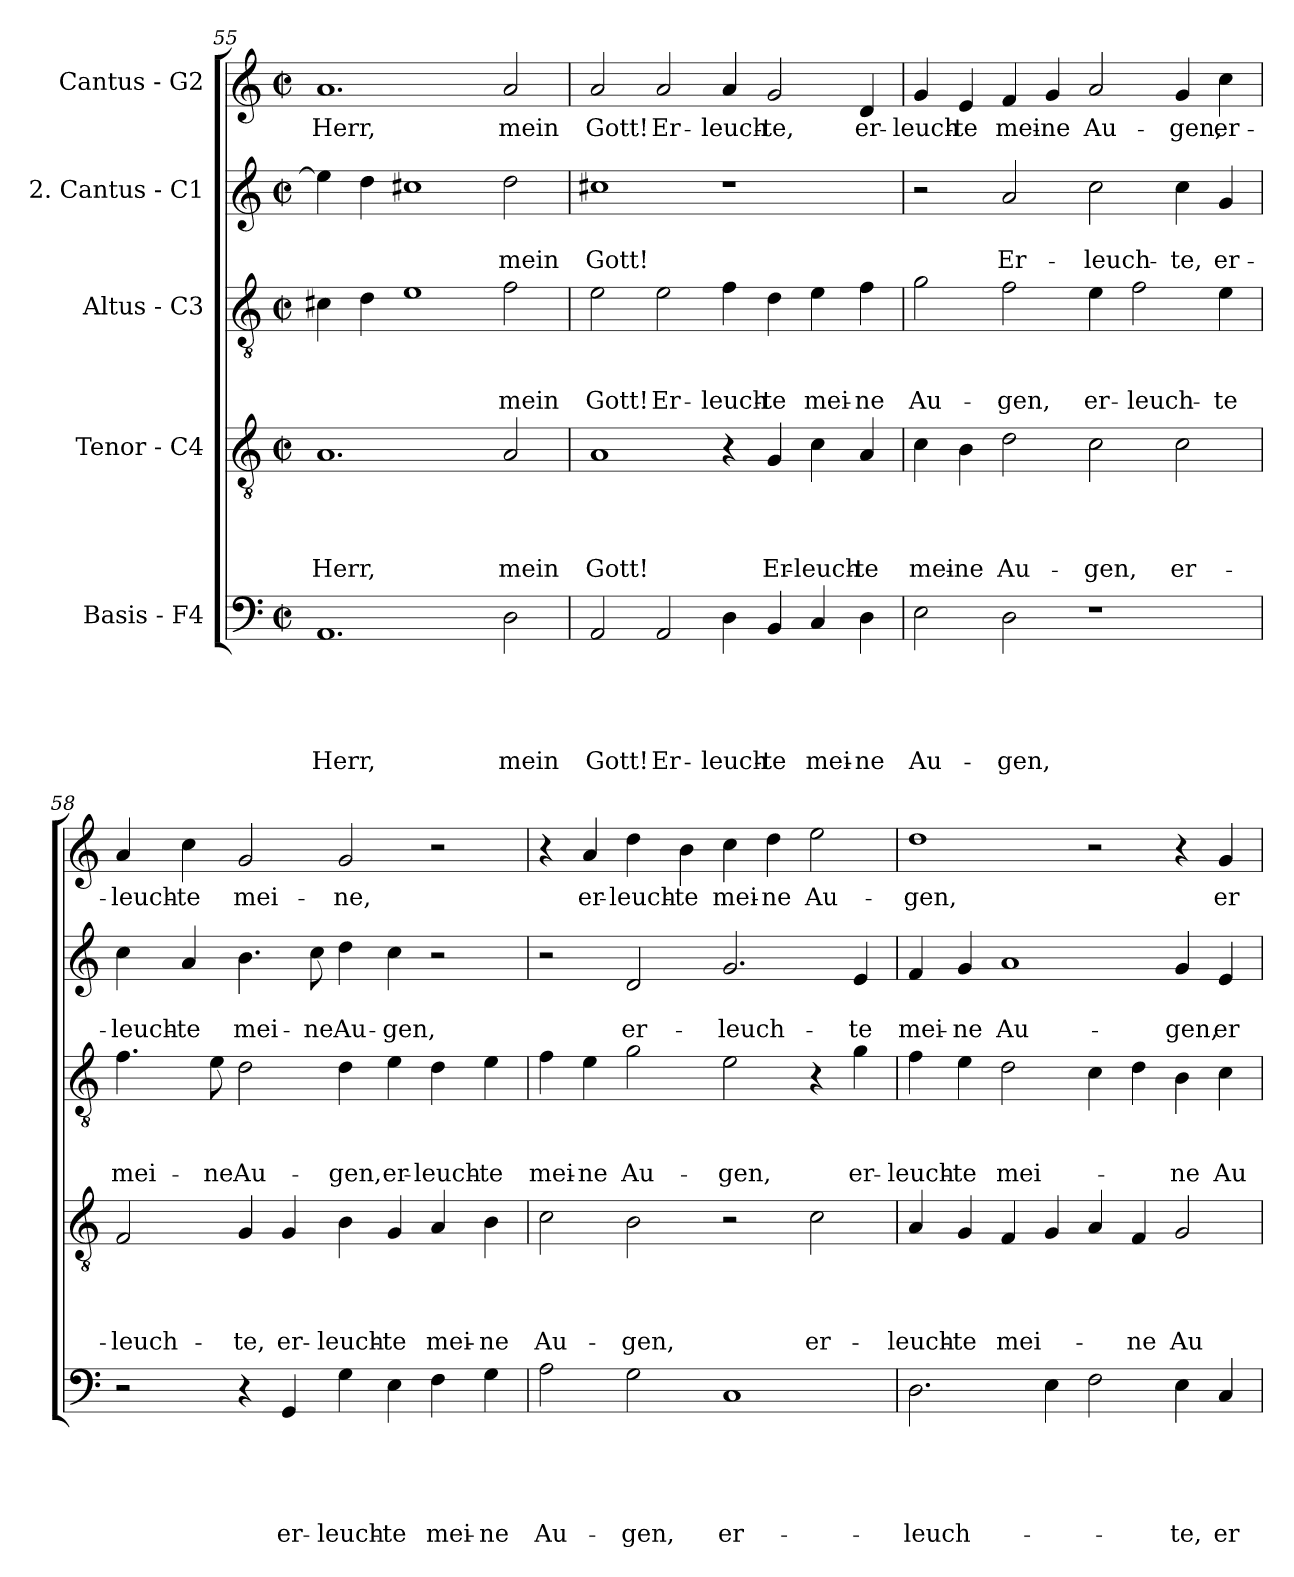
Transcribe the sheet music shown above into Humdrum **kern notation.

**kern	**text	**text	**text	**text	**text	**kern	**text	**text	**text	**text	**kern	**text	**text	**text	**kern	**text	**text	**kern	**text
*part5	*part5	*part5	*part5	*part5	*part5	*part4	*part4	*part4	*part4	*part4	*part3	*part3	*part3	*part3	*part2	*part2	*part2	*part1	*part1
*staff5	*staff5	*staff5	*staff5	*staff5	*staff5	*staff4	*staff4	*staff4	*staff4	*staff4	*staff3	*staff3	*staff3	*staff3	*staff2	*staff2	*staff2	*staff1	*staff1
*I"Basis - F4	*	*	*	*	*	*I"Tenor - C4	*	*	*	*	*I"Altus - C3	*	*	*	*I"2. Cantus - C1	*	*	*I"Cantus - G2	*
*clefF4	*	*	*	*	*	*clefGv2	*	*	*	*	*clefGv2	*	*	*	*clefG2	*	*	*clefG2	*
*k[]	*	*	*	*	*	*k[]	*	*	*	*	*k[]	*	*	*	*k[]	*	*	*k[]	*
*C:	*	*	*	*	*	*C:	*	*	*	*	*C:	*	*	*	*C:	*	*	*C:	*
*M2/2	*	*	*	*	*	*M2/2	*	*	*	*	*M2/2	*	*	*	*M2/2	*	*	*M2/2	*
*met(c|)	*	*	*	*	*	*met(c|)	*	*	*	*	*met(c|)	*	*	*	*met(c|)	*	*	*met(c|)	*
=55	=55	=55	=55	=55	=55	=55	=55	=55	=55	=55	=55	=55	=55	=55	=55	=55	=55	=55	=55
!	!	!	!	!	!LO:LY:b	!	!	!	!	!LO:LY:b	!	!	!	!	!	!	!	!	!LO:LY:b
1.AA	.	.	.	.	Herr,	1.A	.	.	.	Herr,	4c#X\	.	.	.	4ee\]	.	.	1.a	Herr,
.	.	.	.	.	.	.	.	.	.	.	4d\	.	.	.	4dd\	.	.	.	.
.	.	.	.	.	.	.	.	.	.	.	1e	.	.	.	1cc#X	.	.	.	.
!	!	!	!	!	!LO:LY:b	!	!	!	!	!LO:LY:b	!	!	!	!LO:LY:b	!	!	!LO:LY:b	!	!LO:LY:b
2D\	.	.	.	.	mein	2A/	.	.	.	mein	2f\	.	.	mein	2dd\	.	mein	2a/	mein
!!LO:PB:g=z
=56	=56	=56	=56	=56	=56	=56	=56	=56	=56	=56	=56	=56	=56	=56	=56	=56	=56	=56	=56
!	!	!	!	!	!LO:LY:b	!	!	!	!	!LO:LY:b	!	!	!	!LO:LY:b	!	!	!LO:LY:b	!	!LO:LY:b
2AA/	.	.	.	.	Gott!	1A	.	.	.	Gott!	2e\	.	.	Gott!	1cc#X	.	Gott!	2a/	Gott!
!	!	!	!	!	!LO:LY:b	!	!	!	!	!	!	!	!	!LO:LY:b	!	!	!	!	!LO:LY:b
2AA/	.	.	.	.	Er-	.	.	.	.	.	2e\	.	.	Er-	.	.	.	2a/	Er-
!	!	!	!	!	!LO:LY:b	!	!	!	!	!	!	!	!	!LO:LY:b	!	!	!	!	!LO:LY:b
4D\	.	.	.	.	-leuch-	4r	.	.	.	.	4f\	.	.	-leuch-	1r	.	.	4a/	-leuch-
!	!	!	!	!	!LO:LY:b	!	!	!	!	!LO:LY:b	!	!	!	!LO:LY:b	!	!	!	!	!LO:LY:b
4BB/	.	.	.	.	-te	4G/	.	.	.	Er-	4d\	.	.	-te	.	.	.	2g/	-te,
!	!	!	!	!	!LO:LY:b	!	!	!	!	!LO:LY:b	!	!	!	!LO:LY:b	!	!	!	!	!
4C/	.	.	.	.	mei-	4c\	.	.	.	-leuch-	4e\	.	.	mei-	.	.	.	.	.
!	!	!	!	!	!LO:LY:b	!	!	!	!	!LO:LY:b	!	!	!	!LO:LY:b	!	!	!	!	!LO:LY:b
4D\	.	.	.	.	-ne	4A/	.	.	.	-te	4f\	.	.	-ne	.	.	.	4d/	er-
=57	=57	=57	=57	=57	=57	=57	=57	=57	=57	=57	=57	=57	=57	=57	=57	=57	=57	=57	=57
!	!	!	!	!	!LO:LY:b	!	!	!	!	!LO:LY:b	!	!	!	!LO:LY:b	!	!	!	!	!LO:LY:b
2E\	.	.	.	.	Au-	4c\	.	.	.	mei-	2g\	.	.	Au-	2r	.	.	4g/	-leuch-
!	!	!	!	!	!	!	!	!	!	!LO:LY:b	!	!	!	!	!	!	!	!	!LO:LY:b
.	.	.	.	.	.	4B\	.	.	.	-ne	.	.	.	.	.	.	.	4e/	-te
!	!	!	!	!	!LO:LY:b	!	!	!	!	!LO:LY:b	!	!	!	!LO:LY:b	!	!	!LO:LY:b	!	!LO:LY:b
2D\	.	.	.	.	-gen,	2d\	.	.	.	Au-	2f\	.	.	-gen,	2a/	.	Er-	4f/	mei-
!	!	!	!	!	!	!	!	!	!	!	!	!	!	!	!	!	!	!	!LO:LY:b
.	.	.	.	.	.	.	.	.	.	.	.	.	.	.	.	.	.	4g/	-ne
!	!	!	!	!	!	!	!	!	!	!LO:LY:b	!	!	!	!LO:LY:b	!	!	!LO:LY:b	!	!LO:LY:b
1r	.	.	.	.	.	2c\	.	.	.	-gen,	4e\	.	.	er-	2cc\	.	-leuch-	2a/	Au-
!	!	!	!	!	!	!	!	!	!	!	!	!	!	!LO:LY:b	!	!	!	!	!
.	.	.	.	.	.	.	.	.	.	.	2f\	.	.	-leuch-	.	.	.	.	.
!	!	!	!	!	!	!	!	!	!	!LO:LY:b	!	!	!	!	!	!	!LO:LY:b	!	!LO:LY:b
.	.	.	.	.	.	2c\	.	.	.	er-	.	.	.	.	4cc\	.	-te,	4g/	-gen,
!	!	!	!	!	!	!	!	!	!	!	!	!	!	!LO:LY:b	!	!	!LO:LY:b	!	!LO:LY:b
.	.	.	.	.	.	.	.	.	.	.	4e\	.	.	-te	4g/	.	er-	4cc\	er-
=58	=58	=58	=58	=58	=58	=58	=58	=58	=58	=58	=58	=58	=58	=58	=58	=58	=58	=58	=58
!	!	!	!	!	!	!	!	!	!	!LO:LY:b	!	!	!	!LO:LY:b	!	!	!LO:LY:b	!	!LO:LY:b
2r	.	.	.	.	.	2F/	.	.	.	-leuch-	4.f\	.	.	mei-	4cc\	.	-leuch-	4a/	-leuch-
!	!	!	!	!	!	!	!	!	!	!	!	!	!	!	!	!	!LO:LY:b	!	!LO:LY:b
.	.	.	.	.	.	.	.	.	.	.	.	.	.	.	4a/	.	-te	4cc\	-te
!	!	!	!	!	!	!	!	!	!	!	!	!	!	!LO:LY:b	!	!	!	!	!
.	.	.	.	.	.	.	.	.	.	.	8e\	.	.	-ne	.	.	.	.	.
!	!	!	!	!	!	!	!	!	!	!LO:LY:b	!	!	!	!LO:LY:b	!	!	!LO:LY:b	!	!LO:LY:b
4r	.	.	.	.	.	4G/	.	.	.	-te,	2d\	.	.	Au-	4.b\	.	mei-	2g/	mei-
!	!	!	!	!	!LO:LY:b	!	!	!	!	!LO:LY:b	!	!	!	!	!	!	!	!	!
4GG/	.	.	.	.	er-	4G/	.	.	.	er-	.	.	.	.	.	.	.	.	.
!	!	!	!	!	!	!	!	!	!	!	!	!	!	!	!	!	!LO:LY:b	!	!
.	.	.	.	.	.	.	.	.	.	.	.	.	.	.	8cc\	.	-ne	.	.
!	!	!	!	!	!LO:LY:b	!	!	!	!	!LO:LY:b	!	!	!	!LO:LY:b	!	!	!LO:LY:b	!	!LO:LY:b
4G\	.	.	.	.	-leuch-	4B\	.	.	.	-leuch-	4d\	.	.	-gen,	4dd\	.	Au-	2g/	-ne,
!	!	!	!	!	!LO:LY:b	!	!	!	!	!LO:LY:b	!	!	!	!LO:LY:b	!	!	!LO:LY:b	!	!
4E\	.	.	.	.	-te	4G/	.	.	.	-te	4e\	.	.	er-	4cc\	.	-gen,	.	.
!	!	!	!	!	!LO:LY:b	!	!	!	!	!LO:LY:b	!	!	!	!LO:LY:b	!	!	!	!	!
4F\	.	.	.	.	mei-	4A/	.	.	.	mei-	4d\	.	.	-leuch-	2r	.	.	2r	.
!	!	!	!	!	!LO:LY:b	!	!	!	!	!LO:LY:b	!	!	!	!LO:LY:b	!	!	!	!	!
4G\	.	.	.	.	-ne	4B\	.	.	.	-ne	4e\	.	.	-te	.	.	.	.	.
=59	=59	=59	=59	=59	=59	=59	=59	=59	=59	=59	=59	=59	=59	=59	=59	=59	=59	=59	=59
!	!	!	!	!	!LO:LY:b	!	!	!	!	!LO:LY:b	!	!	!	!LO:LY:b	!	!	!	!	!
2A\	.	.	.	.	Au-	2c\	.	.	.	Au-	4f\	.	.	mei-	2r	.	.	4r	.
!	!	!	!	!	!	!	!	!	!	!	!	!	!	!LO:LY:b	!	!	!	!	!LO:LY:b
.	.	.	.	.	.	.	.	.	.	.	4e\	.	.	-ne	.	.	.	4a/	er-
!	!	!	!	!	!LO:LY:b	!	!	!	!	!LO:LY:b	!	!	!	!LO:LY:b	!	!	!LO:LY:b	!	!LO:LY:b
2G\	.	.	.	.	-gen,	2B\	.	.	.	-gen,	2g\	.	.	Au-	2d/	.	er-	4dd\	-leuch-
!	!	!	!	!	!	!	!	!	!	!	!	!	!	!	!	!	!	!	!LO:LY:b
.	.	.	.	.	.	.	.	.	.	.	.	.	.	.	.	.	.	4b\	-te
!	!	!	!	!	!LO:LY:b	!	!	!	!	!	!	!	!	!LO:LY:b	!	!	!LO:LY:b	!	!LO:LY:b
1C	.	.	.	.	er-	2r	.	.	.	.	2e\	.	.	-gen,	2.g/	.	-leuch-	4cc\	mei-
!	!	!	!	!	!	!	!	!	!	!	!	!	!	!	!	!	!	!	!LO:LY:b
.	.	.	.	.	.	.	.	.	.	.	.	.	.	.	.	.	.	4dd\	-ne
!	!	!	!	!	!	!	!	!	!	!LO:LY:b	!	!	!	!	!	!	!	!	!LO:LY:b
.	.	.	.	.	.	2c\	.	.	.	er-	4r	.	.	.	.	.	.	2ee\	Au-
!	!	!	!	!	!	!	!	!	!	!	!	!	!	!LO:LY:b	!	!	!LO:LY:b	!	!
.	.	.	.	.	.	.	.	.	.	.	4g\	.	.	er-	4e/	.	-te	.	.
!!LO:LB:g=z
=60	=60	=60	=60	=60	=60	=60	=60	=60	=60	=60	=60	=60	=60	=60	=60	=60	=60	=60	=60
!	!	!	!	!	!LO:LY:b	!	!	!	!	!LO:LY:b	!	!	!	!LO:LY:b	!	!	!LO:LY:b	!	!LO:LY:b
2.D\	.	.	.	.	-leuch-	4A/	.	.	.	-leuch-	4f\	.	.	-leuch-	4f/	.	mei-	1dd	-gen,
!	!	!	!	!	!	!	!	!	!	!LO:LY:b	!	!	!	!LO:LY:b	!	!	!LO:LY:b	!	!
.	.	.	.	.	.	4G/	.	.	.	-te	4e\	.	.	-te	4g/	.	-ne	.	.
!	!	!	!	!	!	!	!	!	!	!LO:LY:b	!	!	!	!LO:LY:b	!	!	!LO:LY:b	!	!
.	.	.	.	.	.	4F/	.	.	.	mei-	2d\	.	.	mei-	1a	.	Au-	.	.
4E\	.	.	.	.	.	4G/	.	.	.	.	.	.	.	.	.	.	.	.	.
2F\	.	.	.	.	.	4A/	.	.	.	.	4c\	.	.	.	.	.	.	2r	.
!	!	!	!	!	!	!	!	!	!	!LO:LY:b	!	!	!	!	!	!	!	!	!
.	.	.	.	.	.	4F/	.	.	.	-ne	4d\	.	.	.	.	.	.	.	.
!	!	!	!	!	!LO:LY:b	!	!	!	!	!LO:LY:b	!	!	!	!LO:LY:b	!	!	!LO:LY:b	!	!
4E\	.	.	.	.	-te,	2G/	.	.	.	Au-	4B\	.	.	-ne	4g/	.	-gen,	4r	.
!	!	!	!	!	!LO:LY:b	!	!	!	!	!	!	!	!	!LO:LY:b	!	!	!LO:LY:b	!	!LO:LY:b
4C/	.	.	.	.	er-	.	.	.	.	.	4c\	.	.	Au-	4e/	.	er-	4g/	er-
=	=	=	=	=	=	=	=	=	=	=	=	=	=	=	=	=	=	=	=
*-	*-	*-	*-	*-	*-	*-	*-	*-	*-	*-	*-	*-	*-	*-	*-	*-	*-	*-	*-
